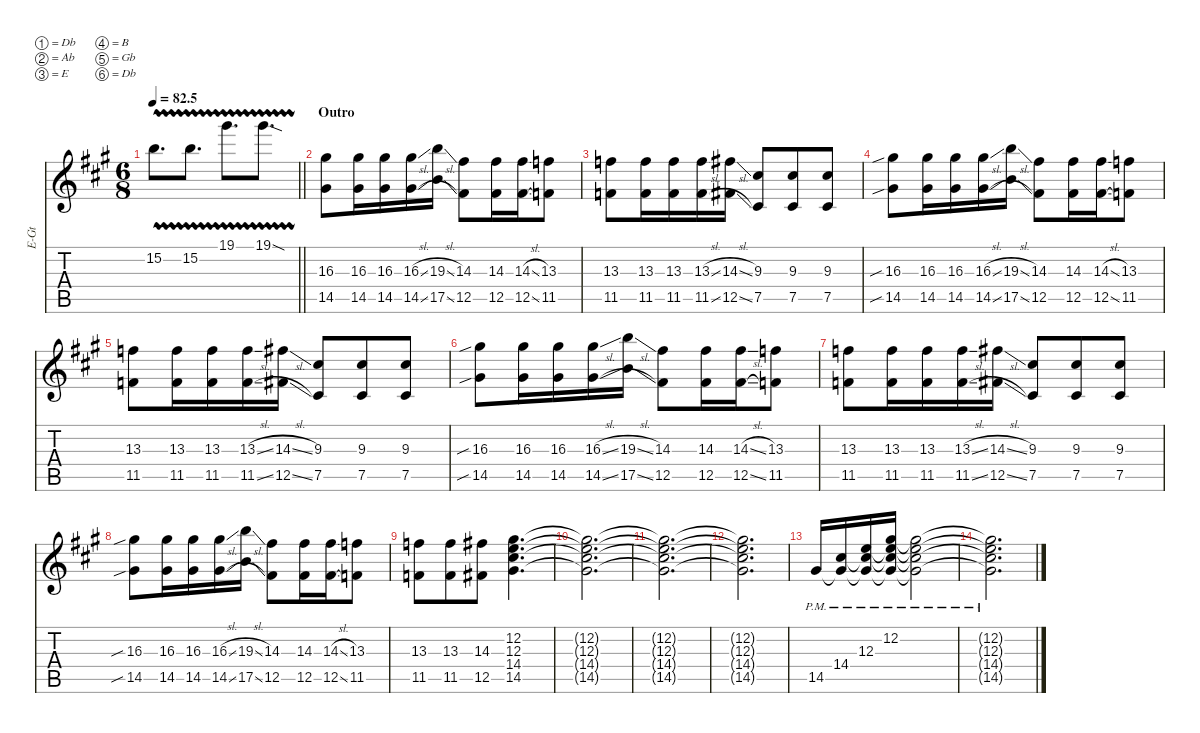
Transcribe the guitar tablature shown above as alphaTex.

\defaultSystemsLayout 4
\hideDynamics
\bracketExtendMode nobrackets
\otherSystemsTrackNameOrientation horizontal
\track ("Guitar1" "E-Gt") {defaultSystemsLayout 4 mute instrument overdrivenguitar}
\staff {score tabs}
\tuning (Db4 Ab3 E3 B2 Gb2 Db2)
\ts (6 8)
\tempo
82.5
\accidentals auto
\clef g2
\ottava regular
\simile none
\barLineRight lightlight
\ks a
15.2{vw acc forcenatural}.8{d dy f beam Down} 15.2{vw acc forcenatural}.8{d beam Down} 19.1{vw acc #}.8{d beam Down} 19.1{vw sod acc #}.8{d beam Down} |
\section ("" "Outro")
(16.3{acc #} 14.5{acc #}).8{beam Down} (16.3{acc #} 14.5{acc #}).16{beam Down} (16.3{acc #} 14.5{acc #}).16{beam Down} (16.3{sl acc #} 14.5{sl acc #}).16{beam Down} (19.3{sl acc forcenatural} 17.5{sl acc forcenatural}).16{beam Down} (12.5{acc #} 14.3{acc #}).8{beam Down} (14.3{acc #} 12.5{acc #}).16{beam Down} (14.3{sl acc #} 12.5{sl acc #}).16{beam Down} (13.3{acc forcenatural} 11.5{acc forcenatural}).8{beam Down} |
(13.3{acc forcenatural} 11.5{acc forcenatural}).8{beam Down} (13.3{acc forcenatural} 11.5{acc forcenatural}).16{beam Down} (13.3{acc forcenatural} 11.5{acc forcenatural}).16{beam Down} (13.3{sl acc forcenatural} 11.5{sl acc forcenatural}).16{beam Down} (14.3{sl acc #} 12.5{sl acc #}).16{beam Down} (9.3{acc #} 7.5{acc #}).8{beam Up} (9.3{acc #} 7.5{acc #}).8{beam Up} (9.3{acc #} 7.5{acc #}).8{beam Up} |
(16.3{sib acc #} 14.5{sib acc #}).8{beam Down} (16.3{acc #} 14.5{acc #}).16{beam Down} (16.3{acc #} 14.5{acc #}).16{beam Down} (16.3{sl acc #} 14.5{sl acc #}).16{beam Down} (19.3{sl acc forcenatural} 17.5{sl acc forcenatural}).16{beam Down} (12.5{acc #} 14.3{acc #}).8{beam Down} (14.3{acc #} 12.5{acc #}).16{beam Down} (14.3{sl acc #} 12.5{sl acc #}).16{beam Down} (13.3{acc forcenatural} 11.5{acc forcenatural}).8{beam Down} |
(13.3{acc forcenatural} 11.5{acc forcenatural}).8{beam Down} (13.3{acc forcenatural} 11.5{acc forcenatural}).16{beam Down} (13.3{acc forcenatural} 11.5{acc forcenatural}).16{beam Down} (13.3{sl acc forcenatural} 11.5{sl acc forcenatural}).16{beam Down} (14.3{sl acc #} 12.5{sl acc #}).16{beam Down} (9.3{acc #} 7.5{acc #}).8{beam Up} (9.3{acc #} 7.5{acc #}).8{beam Up} (9.3{acc #} 7.5{acc #}).8{beam Up} |
(16.3{sib acc #} 14.5{sib acc #}).8{beam Down} (16.3{acc #} 14.5{acc #}).16{beam Down} (16.3{acc #} 14.5{acc #}).16{beam Down} (16.3{sl acc #} 14.5{sl acc #}).16{beam Down} (19.3{sl acc forcenatural} 17.5{sl acc forcenatural}).16{beam Down} (12.5{acc #} 14.3{acc #}).8{beam Down} (14.3{acc #} 12.5{acc #}).16{beam Down} (14.3{sl acc #} 12.5{sl acc #}).16{beam Down} (13.3{acc forcenatural} 11.5{acc forcenatural}).8{beam Down} |
(13.3{acc forcenatural} 11.5{acc forcenatural}).8{beam Down} (13.3{acc forcenatural} 11.5{acc forcenatural}).16{beam Down} (13.3{acc forcenatural} 11.5{acc forcenatural}).16{beam Down} (13.3{sl acc forcenatural} 11.5{sl acc forcenatural}).16{beam Down} (14.3{sl acc #} 12.5{sl acc #}).16{beam Down} (9.3{acc #} 7.5{acc #}).8{beam Up} (9.3{acc #} 7.5{acc #}).8{beam Up} (9.3{acc #} 7.5{acc #}).8{beam Up} |
(16.3{sib acc #} 14.5{sib acc #}).8{beam Down} (16.3{acc #} 14.5{acc #}).16{beam Down} (16.3{acc #} 14.5{acc #}).16{beam Down} (16.3{sl acc #} 14.5{sl acc #}).16{beam Down} (19.3{sl acc forcenatural} 17.5{sl acc forcenatural}).16{beam Down} (12.5{acc #} 14.3{acc #}).8{beam Down} (14.3{acc #} 12.5{acc #}).16{beam Down} (14.3{sl acc #} 12.5{sl acc #}).16{beam Down} (13.3{acc forcenatural} 11.5{acc forcenatural}).8{beam Down} |
(13.3{acc forcenatural} 11.5{acc forcenatural}).8{beam Down} (13.3{acc forcenatural} 11.5{acc forcenatural}).8{beam Down} (14.3{acc #} 12.5{acc #}).8{beam Down} (14.4{acc #} 14.5{acc #} 12.3{acc forcenatural} 12.2{acc #}).4{d beam Down} |
(14.4{t acc #} 14.5{t acc #} 12.3{t acc forcenatural} 12.2{t acc #}).2{d beam Down} |
(14.5{t acc #} 14.4{t acc #} 12.3{t acc forcenatural} 12.2{t acc #}).2{d beam Down} |
(14.4{t acc #} 14.5{t acc #} 12.3{t acc forcenatural} 12.2{t acc #}).2{d beam Down} |
14.5{pm acc #}.16{beam Up} (14.4{pm acc #} 14.5{pm t acc #}).16{beam Up} (12.3{pm acc forcenatural} 14.4{pm t acc #} 14.5{pm t acc #}).16{beam Up} (12.2{pm acc #} 12.3{pm t acc forcenatural} 14.4{pm t acc #} 14.5{pm t acc #}).16{beam Up} (12.2{pm t acc #} 12.3{pm t acc forcenatural} 14.4{pm t acc #} 14.5{pm t acc #}).2{beam Down} |
(12.2{pm t acc #} 12.3{pm t acc forcenatural} 14.4{pm t acc #} 14.5{pm t acc #}).2{d beam Down}
